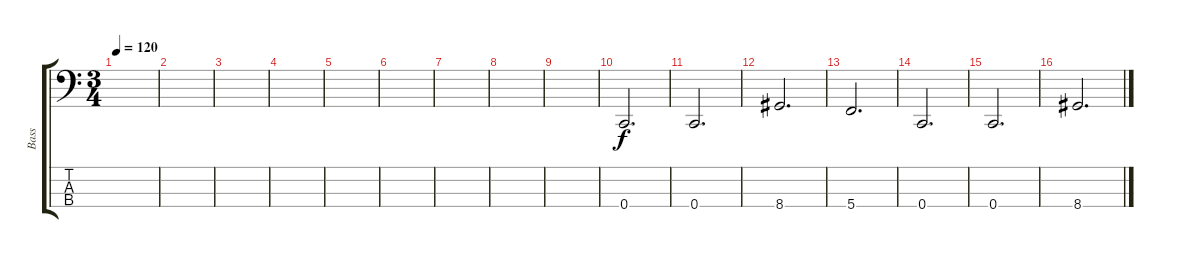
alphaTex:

\track ("Bass" "Bass") {instrument electricbassfinger}
\staff {score tabs}
\tuning (Eb2 Bb1 F1 C1) {hide}
\ts (3 4)
\tempo 120
\clef f4
\ks c
|
|
|
|
|
|
|
|
|
0.4.2{d} |
0.4.2{d} |
8.4.2{d} |
5.4.2{d} |
0.4.2{d} |
0.4.2{d} |
8.4.2{d}
